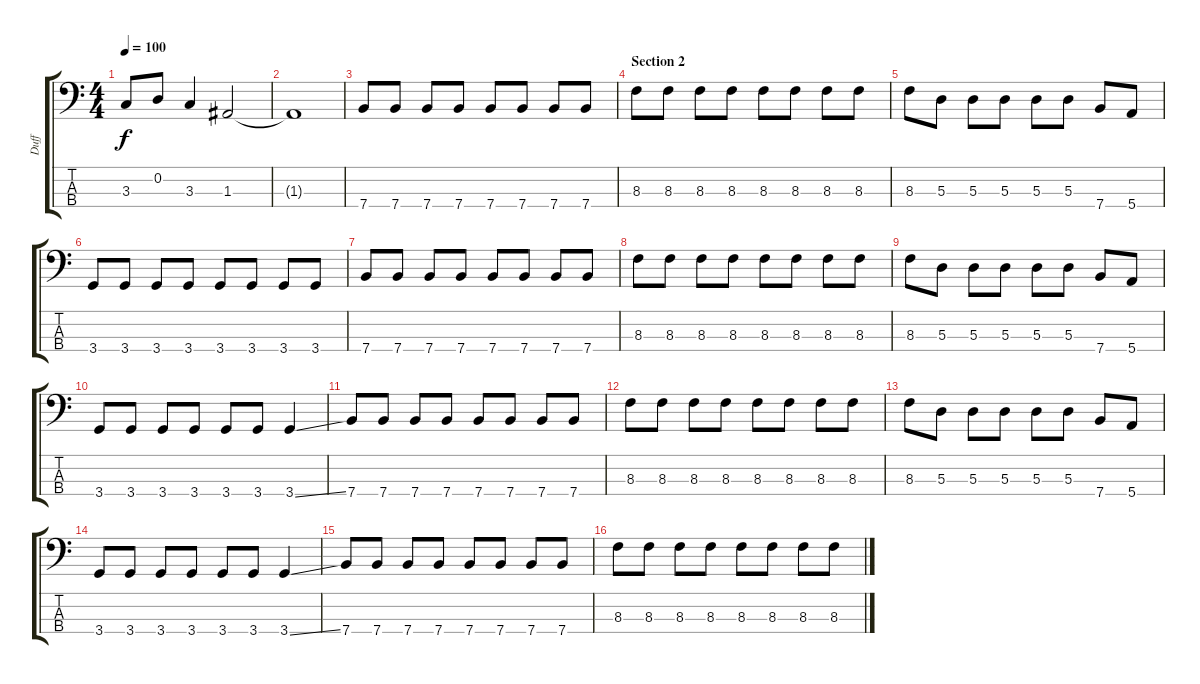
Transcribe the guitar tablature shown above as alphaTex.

\track ("Duff" "Duff") {instrument electricbasspick}
\staff {score tabs}
\tuning (G2 D2 A1 E1) {hide}
\ts (4 4)
\tempo 100
\clef f4
\ks c
3.3.8{dy f} 0.2.8 3.3.4 1.3.2 |
1.3{t}.1 |
7.4.8 7.4.8 7.4.8 7.4.8 7.4.8 7.4.8 7.4.8 7.4.8 |
\section ("" "Section 2")
8.3.8 8.3.8 8.3.8 8.3.8 8.3.8 8.3.8 8.3.8 8.3.8 |
8.3.8 5.3.8 5.3.8 5.3.8 5.3.8 5.3.8 7.4.8 5.4.8 |
3.4.8 3.4.8 3.4.8 3.4.8 3.4.8 3.4.8 3.4.8 3.4.8 |
7.4.8 7.4.8 7.4.8 7.4.8 7.4.8 7.4.8 7.4.8 7.4.8 |
8.3.8 8.3.8 8.3.8 8.3.8 8.3.8 8.3.8 8.3.8 8.3.8 |
8.3.8 5.3.8 5.3.8 5.3.8 5.3.8 5.3.8 7.4.8 5.4.8 |
3.4.8 3.4.8 3.4.8 3.4.8 3.4.8 3.4.8 3.4{ss}.4 |
7.4.8 7.4.8 7.4.8 7.4.8 7.4.8 7.4.8 7.4.8 7.4.8 |
8.3.8 8.3.8 8.3.8 8.3.8 8.3.8 8.3.8 8.3.8 8.3.8 |
8.3.8 5.3.8 5.3.8 5.3.8 5.3.8 5.3.8 7.4.8 5.4.8 |
3.4.8 3.4.8 3.4.8 3.4.8 3.4.8 3.4.8 3.4{ss}.4 |
7.4.8 7.4.8 7.4.8 7.4.8 7.4.8 7.4.8 7.4.8 7.4.8 |
8.3.8 8.3.8 8.3.8 8.3.8 8.3.8 8.3.8 8.3.8 8.3.8
